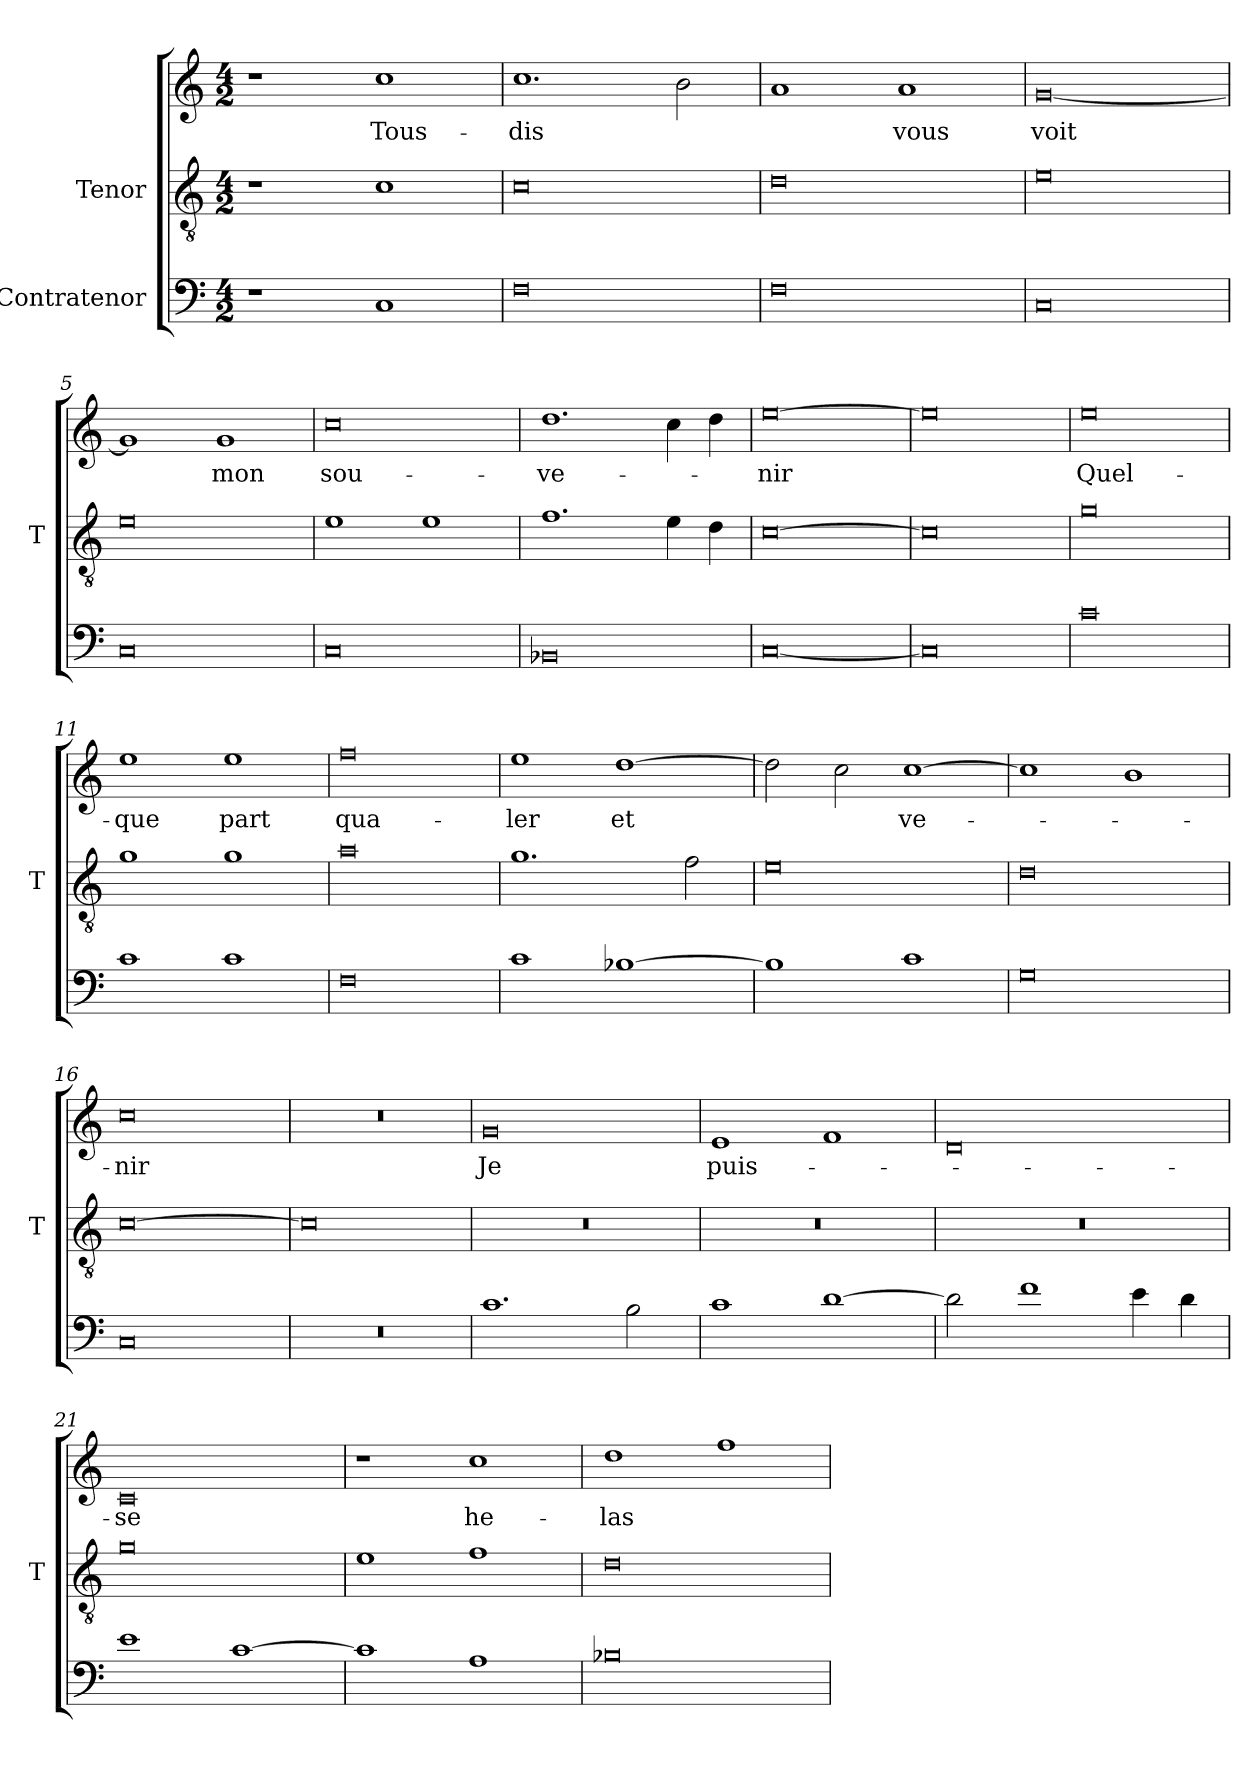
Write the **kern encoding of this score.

**kern	**kern	**kern	**text
*part3	*part2	*part1	*part1
*staff3	*staff2	*staff1	*staff1
*I"Contratenor	*I"Tenor	*	*
*	*I'T	*	*
*clefF4	*clefGv2	*clefG2	*
*M4/2	*M4/2	*M4/2	*
=1	=1	=1	=1
1r	1r	1r	.
1C	1c	1cc	Tous-
=2	=2	=2	=2
0F	0c	1.cc	-dis
.	.	2b	.
=3	=3	=3	=3
0F	0d	1a	.
.	.	1a	-vous
=4	=4	=4	=4
0C	0e	[0g	-voit
=5	=5	=5	=5
0C	0e	1g]	.
.	.	1g	-mon
=6	=6	=6	=6
0C	1e	0cc	sou-
.	1e	.	.
=7	=7	=7	=7
0BB-X	1.f	1.dd	-ve-
.	4e	4cc	.
.	4d	4dd	.
=8	=8	=8	=8
[0C	[0c	[0ee	-nir
=9	=9	=9	=9
0C]	0c]	0ee]	.
=10	=10	=10	=10
0c	0g	0ee	Quel-
=11	=11	=11	=11
1c	1g	1ee	-que
1c	1g	1ee	-part
=12	=12	=12	=12
0F	0a	0ff	qua-
=13	=13	=13	=13
1c	1.g	1ee	-ler
[1B-X	.	[1dd	-et
.	2f	.	.
=14	=14	=14	=14
1B-]	0e	2dd]	.
.	.	2cc	.
1c	.	[1cc	ve-
=15	=15	=15	=15
0G	0d	1cc]	.
.	.	1b	.
=16	=16	=16	=16
0C	[0c	0cc	-nir
=17	=17	=17	=17
0r	0c]	0r	.
=18	=18	=18	=18
1.c	0r	0g	-Je
2B	.	.	.
=19	=19	=19	=19
1c	0r	1e	puis-
[1d	.	1f	.
=20	=20	=20	=20
2d]	0r	0d	.
1f	.	.	.
4e	.	.	.
4d	.	.	.
=21	=21	=21	=21
1e	0g	0c	-se
[1c	.	.	.
=22	=22	=22	=22
1c]	1e	1r	.
1A	1f	1cc	he-
=23	=23	=23	=23
0B-X	0d	1dd	-las
.	.	1ff	.
=	=	=	=
*-	*-	*-	*-
